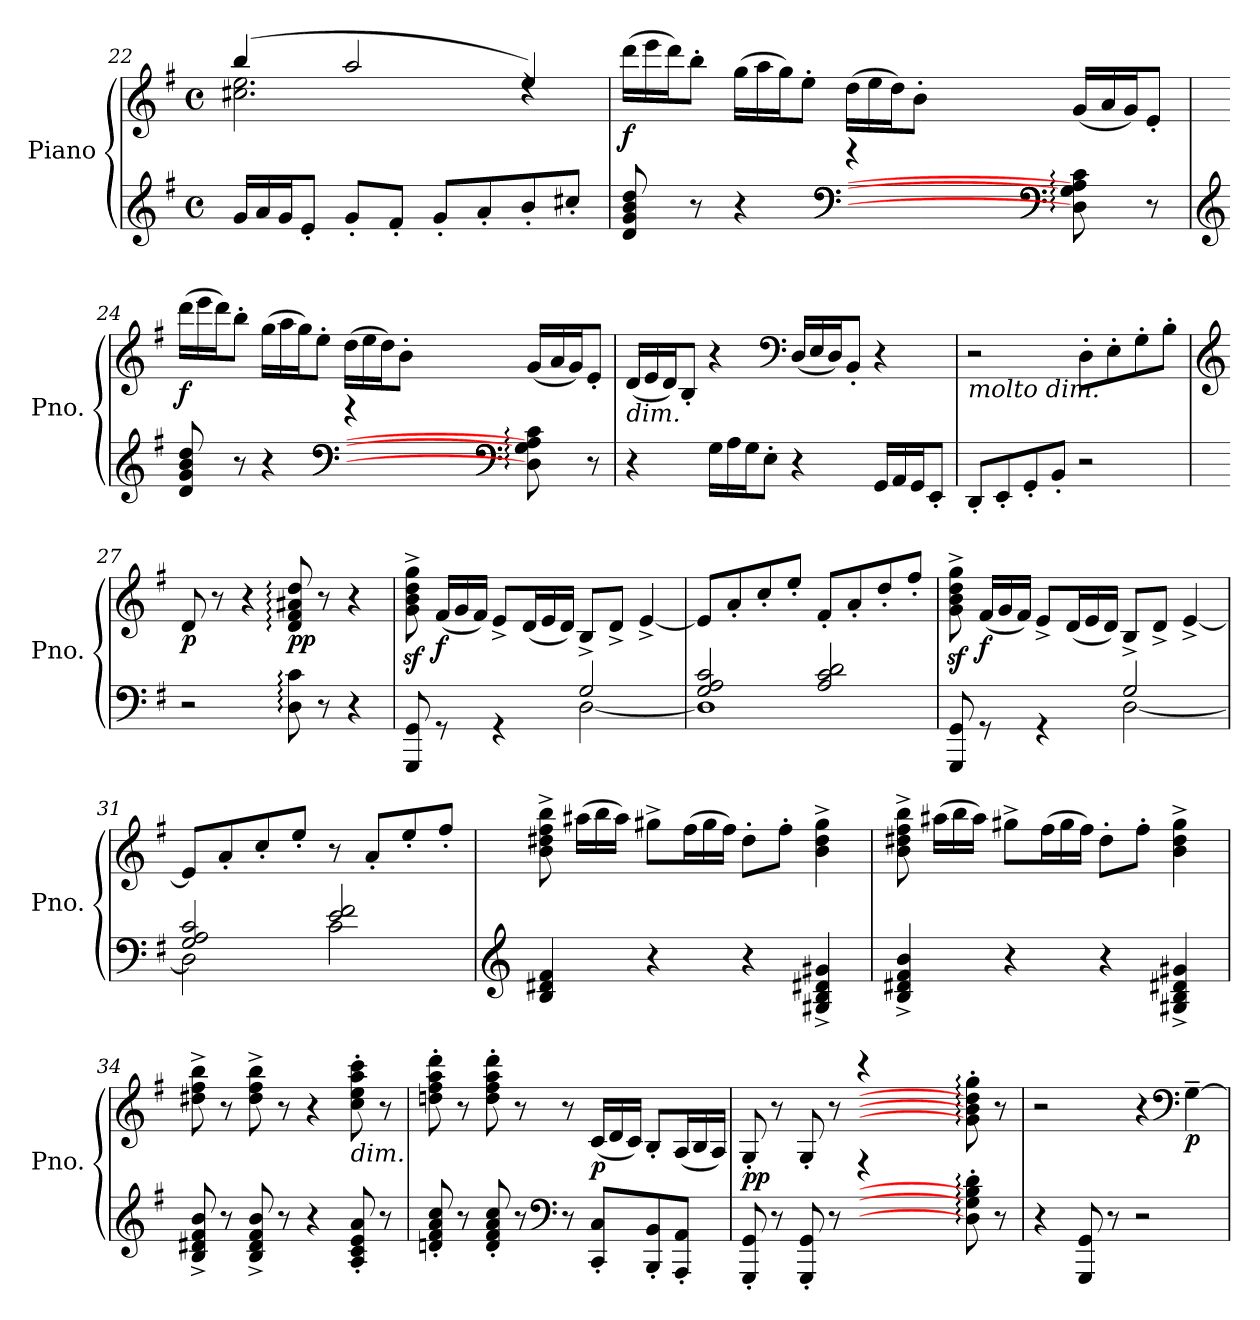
**kern	**kern	**dynam
*part1	*part1	*part1
*staff2	*staff1	*staff1/2
*I"Piano	*	*
*I'Pno.	*	*
*clefG2	*clefG2	*
*k[f#]	*k[f#]	*
*M4/4	*M4/4	*
*met(c)	*met(c)	*
*Xtuplet	*	*
=22	=22	=22
*	*^	*
24g/LL	(>4bb/	2.cc#X\ 2.ee\	.
24a/	.	.	.
24g/J	.	.	.
8e'/J	.	.	.
8g'/L	2aa/	.	.
8f#'/J	.	.	.
8g'/L	.	.	.
8a'/	.	.	.
8b'/	4ee/)	4rdd	.
8cc#X'/J	.	.	.
*	*v	*v	*
=23	=23	=23
*^	*	*
*	*	*Xtuplet	*
!	!	!	!LO:DY:b
8d/ 8g/ 8b/ 8dd/	2ryy	(>24ddd\LL	f
.	.	24eee\	.
.	.	24ddd\J)	.
8r	.	8bb'\J	.
4r	.	(>24gg\LL	.
.	.	24aa\	.
.	.	24gg\J)	.
.	.	8ee'\J	.
*clefF4	*	*	*
4r	8..ryy	(>24dd\LL	.
.	.	24ee\	.
.	.	24dd\J)	.
.	.	8b'\J	.
.	[96D!\LLLLyy	.	.
.	[96G!\yy	.	.
.	[96A!\JJJJyy	.	.
*clefF4	*	*	*
8D\]: 8G\]: 8A\]: 8c\:	4ryy	(<24g/LL	.
.	.	24a/	.
.	.	24g/J)	.
8r	.	8e'/J	.
!!LO:LB:g=z
=24	=24	=24	=24
*clefG2	*	*	*
!	!	!	!LO:DY:b
8d/ 8g/ 8b/ 8dd/	2ryy	(>24ddd\LL	f
.	.	24eee\	.
.	.	24ddd\J)	.
8r	.	8bb'\J	.
4r	.	(>24gg\LL	.
.	.	24aa\	.
.	.	24gg\J)	.
.	.	8ee'\J	.
*clefF4	*	*	*
4r	8..ryy	(>24dd\LL	.
.	.	24ee\	.
.	.	24dd\J)	.
.	.	8b'\J	.
.	[96D!\LLLLyy	.	.
.	[96G!\yy	.	.
.	[96A!\JJJJyy	.	.
*clefF4	*	*	*
8D\]: 8G\]: 8A\]: 8c\:	4ryy	(<24g/LL	.
.	.	24a/	.
.	.	24g/J)	.
8r	.	8e'/J	.
*v	*v	*	*
=25	=25	=25
!	!LO:TX:b:i:t=dim.	!
4r	(<24d/LL	.
.	24e/	.
.	24d/J)	.
.	8B'/J	.
24G\LL	4r	.
24A\	.	.
24G\J	.	.
8E'\J	.	.
*	*clefF4	*
4r	(<24D/LL	.
.	24E/	.
.	24D/J)	.
.	8BB'/J	.
24GG/LL	4r	.
24AA/	.	.
24GG/J	.	.
8EE'/J	.	.
!!LO:PB:g=z
=26	=26	=26
!	!LO:TX:b:i:t=molto dim.	!
8DD'/L	2r	.
8EE'/	.	.
8GG'/	.	.
8BB'/J	.	.
2r	8D'\L	.
.	8E'\	.
.	8G'\	.
.	8B'\J	.
!!LO:LB:g=z
=27	=27	=27
*	*clefG2	*
*	*MM132	*
!	!	!LO:DY:b
2r	8d/	p
.	8r	.
.	4r	.
*	*MM128	*
!	!	!LO:DY:b
8D\: 8c\:	8d/: 8f#/: 8a#X/: 8dd/:	pp
8r	8r	.
4r	4r	.
=28	=28	=28
*	*MM136	*
*^	*	*
8GGG/ 8GG/	2ryy	8g\z<^ 8b\z<^ 8dd\z<^ 8gg\z<^	.
!	!	!	!LO:DY:b
8rGG	.	(<24f#/LL	f
.	.	24g/	.
.	.	24f#/JJ)	.
4rGG	.	8e^/L	.
.	.	(<24d/L	.
.	.	24e/	.
.	.	24d/JJ)	.
2G/	[2D\	8B^/L	.
.	.	8d^/J	.
.	.	[4e^/	.
=29	=29	=29	=29
2G/ 2A/ 2c/	1D]	8e/L]	.
.	.	8a'/	.
.	.	8cc'/	.
.	.	8ee'/J	.
2A/ 2c/ 2d/	.	8f#'/L	.
.	.	8a'/	.
.	.	8dd'/	.
.	.	8ff#'/J	.
=30	=30	=30	=30
8GGG/ 8GG/	2ryy	8g\z<^ 8b\z<^ 8dd\z<^ 8gg\z<^	.
!	!	!	!LO:DY:b
8rGG	.	(<24f#/LL	f
.	.	24g/	.
.	.	24f#/JJ)	.
4rGG	.	8e^/L	.
.	.	(<24d/L	.
.	.	24e/	.
.	.	24d/JJ)	.
2G/	[2D\	8B^/L	.
.	.	8d^/J	.
.	.	[4e^/	.
!!LO:LB:g=z
=31	=31	=31	=31
2G/ 2A/ 2c/	2D\]	8e/L]	.
.	.	8a'/	.
.	.	8cc'/	.
.	.	8ee'/J	.
*	*	*MM132	*
2e/ 2f#/	2c\	8r	.
.	.	8a'/L	.
*	*	*MM128	*
.	.	8ee'/	.
.	.	8ff#'/J	.
*v	*v	*	*
=32	=32	=32
*clefG2	*	*
*	*MM136	*
!	!	!LO:DY:b
!	!	!LO:DY:n=1:b
4B/ 4d#X/ 4f#/	8b\^ 8dd#X\^ 8ff#\^ 8bb\^	other-dynamics f
.	(>24aa#X\LL	.
.	24bb\	.
.	24aa#\JJ)	.
4r	8gg#X^\L	.
.	(>24ff#\L	.
.	24gg#\	.
.	24ff#\JJ)	.
4r	8dd#'\L	.
.	8ff#'\J	.
4G#X/^ 4B/^ 4d#X/^ 4g#X/^	4b\^ 4dd#\^ 4gg#\^	.
=33	=33	=33
4B/^ 4d#X/^ 4f#/^ 4b/^	8b\^ 8dd#X\^ 8ff#\^ 8bb\^	.
.	(>24aa#X\LL	.
.	24bb\	.
.	24aa#\JJ)	.
4r	8gg#X^\L	.
.	(>24ff#\L	.
.	24gg#\	.
.	24ff#\JJ)	.
4r	8dd#'\L	.
.	8ff#'\J	.
4G#X/^ 4B/^ 4d#X/^ 4g#X/^	4b\^ 4dd#\^ 4gg#\^	.
=34	=34	=34
8B/^ 8d#X/^ 8f#/^ 8b/^	8dd#X\^ 8ff#\^ 8bb\^	.
8r	8r	.
8B/^ 8d#/^ 8f#/^ 8b/^	8dd#\^ 8ff#\^ 8bb\^	.
8r	8r	.
4r	4r	.
!	!LO:TX:b:i:t=dim.	!
8A/' 8c/' 8e/' 8a/'	8cc\' 8ee\' 8aa\' 8ccc\'	.
8r	8r	.
!!LO:LB:g=z
=35	=35	=35
8dn/' 8f#/' 8a/' 8cc/'	8ddn\' 8ff#\' 8aa\' 8ddd\'	.
8r	8r	.
8d/' 8f#/' 8a/' 8cc/'	8dd\' 8ff#\' 8aa\' 8ddd\'	.
8r	8r	.
*clefF4	*	*
8r	8r	.
!	!	!LO:DY:b
8CC/' 8C/'L	(<24c/LL	p
.	24d/	.
.	24c/JJ)	.
8BBB/' 8BB/'	8B'/L	.
8AAA/' 8AA/'J	(<24A/L	.
.	24B/	.
.	24A/JJ)	.
=36	=36	=36
*^	*^	*
!	!	!	!	!LO:DY:b
8GGG/' 8GG/'	2ryy	8G'/	2ryy	pp
8r	.	8r	.	.
8GGG/' 8GG/'	.	8G'/	.	.
8r	.	8r	.	.
4r	8..ryy	4r	8..ryy	.
.	[96D!\LLLLyy	.	[96g!\LLLLyy	.
.	[96G!\yy	.	[96b!\yy	.
.	[96B!\JJJJyy	.	[96dd!\JJJJyy	.
8D\]:' 8G\]:' 8B\]:' 8d\:'	4ryy	8g\]:' 8b\]:' 8dd\]:' 8gg\:'	4ryy	.
8r	.	8r	.	.
*v	*v	*	*	*
*	*v	*v	*
=37	=37	=37
4r	2r	.
8GGG/ 8GG/	.	.
8r	.	.
2r	4r	.
*	*clefF4	*
!	!	!LO:DY:b
.	[4G~\	p
=	=	=
*-	*-	*-
